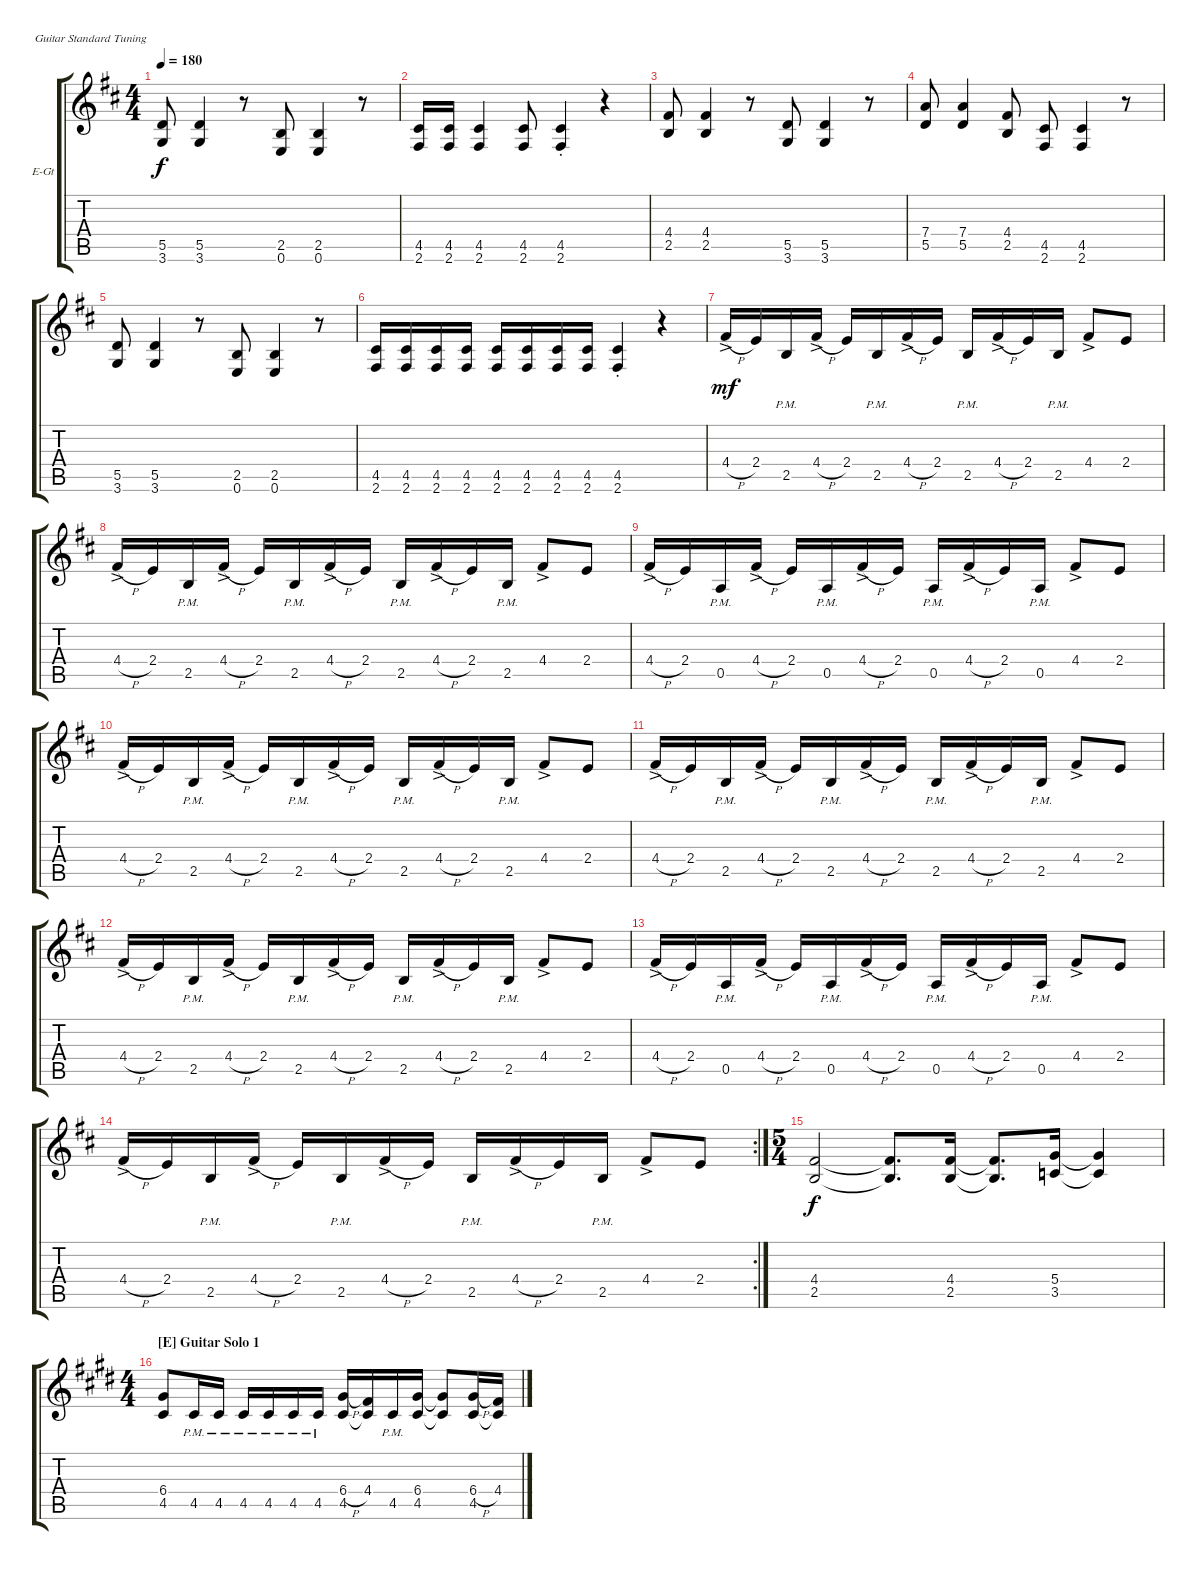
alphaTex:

\bracketExtendMode groupsimilarinstruments
\firstSystemTrackNameOrientation horizontal
\otherSystemsTrackNameOrientation horizontal
\track ("Gtr. II" "E-Gt") {instrument overdrivenguitar}
\staff {score tabs}
\tuning (E4 B3 G3 D3 A2 E2)
\ts (4 4)
\tempo 180
\clef g2
\scale
1.06305
\ks d
(5.5 3.6).8{dy f} (5.5 3.6).4 r.8 (2.5 0.6).8 (2.5 0.6).4 r.8 |
\scale
0.936948 (4.5 2.6).16 (4.5 2.6).16 (4.5 2.6).4 (4.5 2.6).8 (4.5{st} 2.6{st}).4 r.4 |
\scale
1.06305 (4.4 2.5).8 (4.4 2.5).4 r.8 (5.5 3.6).8 (5.5 3.6).4 r.8 |
\scale
0.936948 (7.4 5.5).8 (7.4 5.5).4 (4.4 2.5).8 (4.5 2.6).8 (4.5 2.6).4 r.8 |
\scale
1.06305 (5.5 3.6).8 (5.5 3.6).4 r.8 (2.5 0.6).8 (2.5 0.6).4 r.8 |
\scale
0.936948 (4.5 2.6).16 (4.5 2.6).16 (4.5 2.6).16 (4.5 2.6).16 (4.5 2.6).16 (4.5 2.6).16 (4.5 2.6).16 (4.5 2.6).16 (4.5{st} 2.6{st}).4 r.4 |
\scale
1.06305 4.4{h ac}.16{dy mf} 2.4.16 2.5{pm}.16 4.4{h ac}.16 2.4.16 2.5{pm}.16 4.4{h ac}.16 2.4.16 2.5{pm}.16 4.4{h ac}.16 2.4.16 2.5{pm}.16 4.4{ac}.8 2.4.8 |
\scale
0.936948 4.4{h ac}.16 2.4.16 2.5{pm}.16 4.4{h ac}.16 2.4.16 2.5{pm}.16 4.4{h ac}.16 2.4.16 2.5{pm}.16 4.4{h ac}.16 2.4.16 2.5{pm}.16 4.4{ac}.8 2.4.8 |
\scale
1.06305 4.4{h ac}.16 2.4.16 0.5{pm}.16 4.4{h ac}.16 2.4.16 0.5{pm}.16 4.4{h ac}.16 2.4.16 0.5{pm}.16 4.4{h ac}.16 2.4.16 0.5{pm}.16 4.4{ac}.8 2.4.8 |
\scale
0.936948 4.4{h ac}.16 2.4.16 2.5{pm}.16 4.4{h ac}.16 2.4.16 2.5{pm}.16 4.4{h ac}.16 2.4.16 2.5{pm}.16 4.4{h ac}.16 2.4.16 2.5{pm}.16 4.4{ac}.8 2.4.8 |
\scale
1.06305 4.4{h ac}.16 2.4.16 2.5{pm}.16 4.4{h ac}.16 2.4.16 2.5{pm}.16 4.4{h ac}.16 2.4.16 2.5{pm}.16 4.4{h ac}.16 2.4.16 2.5{pm}.16 4.4{ac}.8 2.4.8 |
\scale
0.936948 4.4{h ac}.16 2.4.16 2.5{pm}.16 4.4{h ac}.16 2.4.16 2.5{pm}.16 4.4{h ac}.16 2.4.16 2.5{pm}.16 4.4{h ac}.16 2.4.16 2.5{pm}.16 4.4{ac}.8 2.4.8 |
\scale
1.06305 4.4{h ac}.16 2.4.16 0.5{pm}.16 4.4{h ac}.16 2.4.16 0.5{pm}.16 4.4{h ac}.16 2.4.16 0.5{pm}.16 4.4{h ac}.16 2.4.16 0.5{pm}.16 4.4{ac}.8 2.4.8 |
\rc 2
\scale
0.936948 4.4{h ac}.16 2.4.16 2.5{pm}.16 4.4{h ac}.16 2.4.16 2.5{pm}.16 4.4{h ac}.16 2.4.16 2.5{pm}.16 4.4{h ac}.16 2.4.16 2.5{pm}.16 4.4{ac}.8 2.4.8 |
\ts (5 4)
\scale
1.09332 (4.4 2.5).2{dy f} (4.4{t} 2.5{t}).8{d} (4.4 2.5).16 (4.4{t} 2.5{t}).8{d} (5.4 3.5).16 (5.4{t} 3.5{t}).4 |
\ts (4 4)
\section ("E" "Guitar Solo 1")
\scale
0.906684
\ks e
(6.4 4.5).8 4.5{pm}.16 4.5{pm}.16 4.5{pm}.16 4.5{pm}.16 4.5{pm}.16 4.5{pm}.16 (6.4{h} 4.5).16 (4.4 4.5{t}).16 4.5{pm}.16 (6.4 4.5).16 (6.4{t} 4.5{t}).8 (6.4{h} 4.5).16 (4.4 4.5{t}).16
